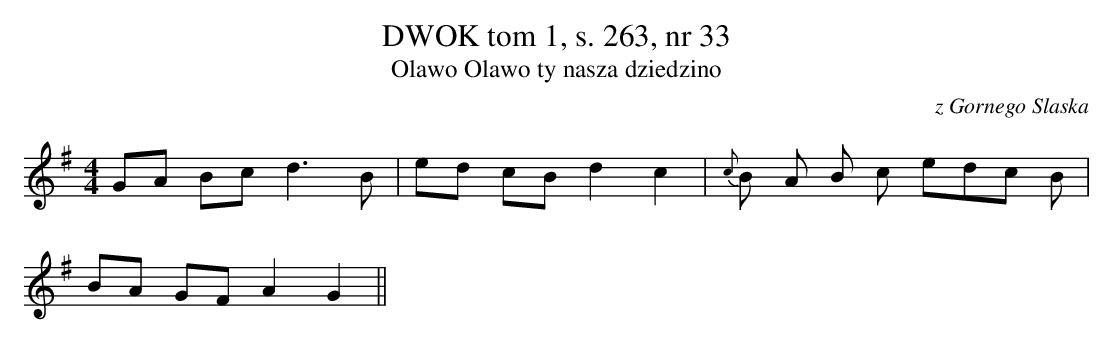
X:1
T: DWOK tom 1, s. 263, nr 33
T: Olawo Olawo ty nasza dziedzino
O: z Gornego Slaska
M: 4/4
L: 1/8
K: G
GA Bc d3B | ed cBd2c2 | {c}B A B c edc B |
BA GF A2G2||
